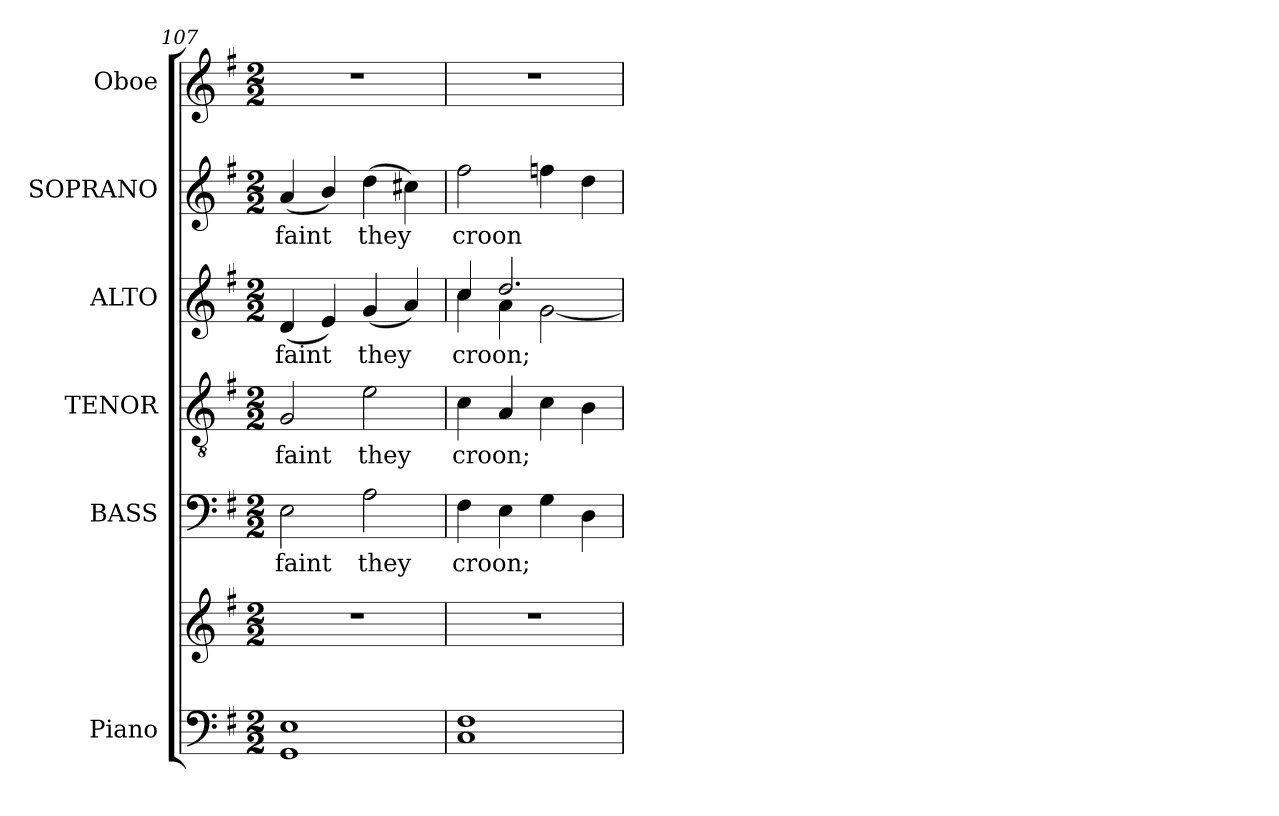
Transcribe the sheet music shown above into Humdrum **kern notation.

**kern	**kern	**kern	**text	**kern	**text	**kern	**text	**kern	**text	**kern
*part6	*part6	*part5	*part5	*part4	*part4	*part3	*part3	*part2	*part2	*part1
*staff7	*staff6	*staff5	*staff5	*staff4	*staff4	*staff3	*staff3	*staff2	*staff2	*staff1
*I"Piano	*	*I"BASS	*	*I"TENOR	*	*I"ALTO	*	*I"SOPRANO	*	*I"Oboe
*I'Pno.	*	*I'B.	*	*I'T.	*	*I'A.	*	*I'S.	*	*I'Ob.
*clefF4	*clefG2	*clefF4	*	*clefGv2	*	*clefG2	*	*clefG2	*	*clefG2
*	*	*	*	*ITrd7c12	*	*	*	*	*	*
*k[f#]	*k[f#]	*k[f#]	*	*k[f#]	*	*k[f#]	*	*k[f#]	*	*k[f#]
*G:	*G:	*G:	*	*G:	*	*G:	*	*G:	*	*G:
*M2/2	*M2/2	*M2/2	*	*M2/2	*	*M2/2	*	*M2/2	*	*M2/2
=107	=107	=107	=107	=107	=107	=107	=107	=107	=107	=107
!	!	!	!LO:LY:b:color=#000000	!	!	!	!	!	!	!
!	!	!	!	!	!LO:LY:b:color=#000000	!	!	!	!	!
!	!	!	!	!	!	!	!LO:LY:b:color=#000000	!	!	!
!	!	!	!	!	!	!	!	!	!LO:LY:b:color=#000000	!
1GGi 1Ei	1r	2Ei\	faint	2GGi/	faint	(4di/	faint	(4ai/	faint	1r
.	.	.	.	.	.	4ei/)	.	4bi/)	.	.
!	!	!	!LO:LY:b:color=#000000	!	!	!	!	!	!	!
!	!	!	!	!	!LO:LY:b:color=#000000	!	!	!	!	!
!	!	!	!	!	!	!	!LO:LY:b:color=#000000	!	!	!
!	!	!	!	!	!	!	!	!	!LO:LY:b:color=#000000	!
.	.	2Ai\	they	2Ei\	they	(4gi/	they	(4ddi\	they	.
.	.	.	.	.	.	4ai/)	.	4cc#Xi\)	.	.
=108	=108	=108	=108	=108	=108	=108	=108	=108	=108	=108
!	!	!	!LO:LY:b:color=#000000	!	!	!	!	!	!	!
!	!	!	!	!	!LO:LY:b:color=#000000	!	!	!	!	!
!	!	!	!	!	!	!	!LO:LY:b:color=#000000	!	!	!
*	*	*	*	*	*	*^	*	*	*	*
!	!	!	!	!	!	!	!	!	!	!LO:LY:b:color=#000000	!
1Ci 1F#i	1r	4F#i\	croon;	4Ci\	croon;	4cci/	4cci\	croon;	2ff#i\	croon	1r
.	.	4Ei\	.	4AAi/	.	2.ddi/	4ai\	.	.	.	.
.	.	4Gi\	.	4Ci\	.	.	[2gi\	.	4ffni\	.	.
.	.	4Di\	.	4BBi\	.	.	.	.	4ddi\	.	.
*	*	*	*	*	*	*v	*v	*	*	*	*
=	=	=	=	=	=	=	=	=	=	=
*-	*-	*-	*-	*-	*-	*-	*-	*-	*-	*-
